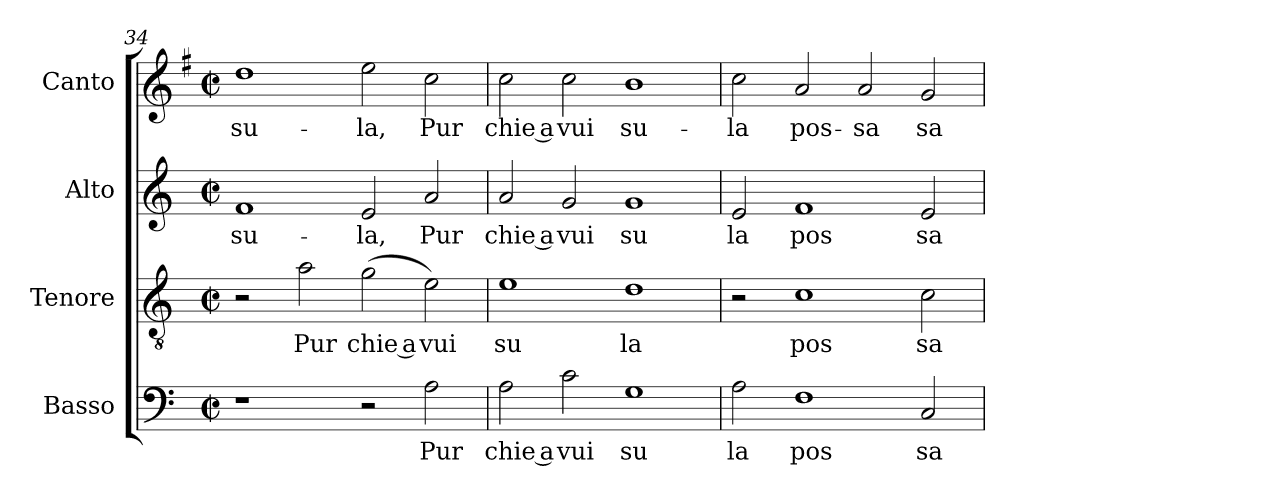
**kern	**text	**kern	**text	**kern	**text	**kern	**text
*part4	*part4	*part3	*part3	*part2	*part2	*part1	*part1
*staff4	*staff4	*staff3	*staff3	*staff2	*staff2	*staff1	*staff1
*I"Basso	*	*I"Tenore	*	*I"Alto	*	*I"Canto	*
*clefF4	*	*clefGv2	*	*clefG2	*	*clefG2	*
*	*	*	*	*	*	*ITrd-3c-5	*
*	*	*	*	*k[]	*	*k[]	*
*	*	*	*	*C:	*	*C:	*
*M2/2	*	*M2/2	*	*M2/2	*	*M2/2	*
*met(c|)	*	*met(c|)	*	*met(c|)	*	*met(c|)	*
=34	=34	=34	=34	=34	=34	=34	=34
!	!	!	!	!	!LO:LY:b:cj	!	!LO:LY:b:cj
1r	.	2r	.	1f	su-	1gg	su-
!	!	!	!LO:LY:b:cj	!	!	!	!
.	.	2a\	Pur	.	.	.	.
!	!	!	!LO:LY:b:cj	!	!LO:LY:b:cj	!	!LO:LY:b:cj
2r	.	(<2g\	chie a	2e/	-la,	2aa\	-la,
!	!LO:LY:b:cj	!	!LO:LY:b:cj	!	!LO:LY:b:cj	!	!LO:LY:b:cj
2A\	Pur	2e\)	vui	2a/	Pur	2ff\	Pur
!!LO:PB:g=z
=35	=35	=35	=35	=35	=35	=35	=35
!	!LO:LY:b:cj	!	!LO:LY:b:cj	!	!LO:LY:b:cj	!	!LO:LY:b:cj
2A\	chie a	1e	su	2a/	chie a	2ff\	chie a
!	!LO:LY:b:cj	!	!	!	!LO:LY:b:cj	!	!LO:LY:b:cj
2c\	vui	.	.	2g/	vui	2ff\	vui
!	!LO:LY:b:cj	!	!LO:LY:b:cj	!	!LO:LY:b:cj	!	!LO:LY:b:cj
1G	su	1d	la	1g	su	1ee	su-
=36	=36	=36	=36	=36	=36	=36	=36
!	!LO:LY:b:cj	!	!	!	!LO:LY:b:cj	!	!LO:LY:b:cj
2A\	la	2r	.	2e/	la	2ff\	-la
!	!LO:LY:b:cj	!	!LO:LY:b:cj	!	!LO:LY:b:cj	!	!LO:LY:b:cj
1F	pos	1c	pos	1f	pos	2dd/	pos-
!	!	!	!	!	!	!	!LO:LY:b:cj
.	.	.	.	.	.	2dd/	-sa
!	!LO:LY:b:cj	!	!LO:LY:b:cj	!	!LO:LY:b:cj	!	!LO:LY:b:cj
2C/	sa	2c\	sa	2e/	sa	2cc/	sa-
=	=	=	=	=	=	=	=
*-	*-	*-	*-	*-	*-	*-	*-
